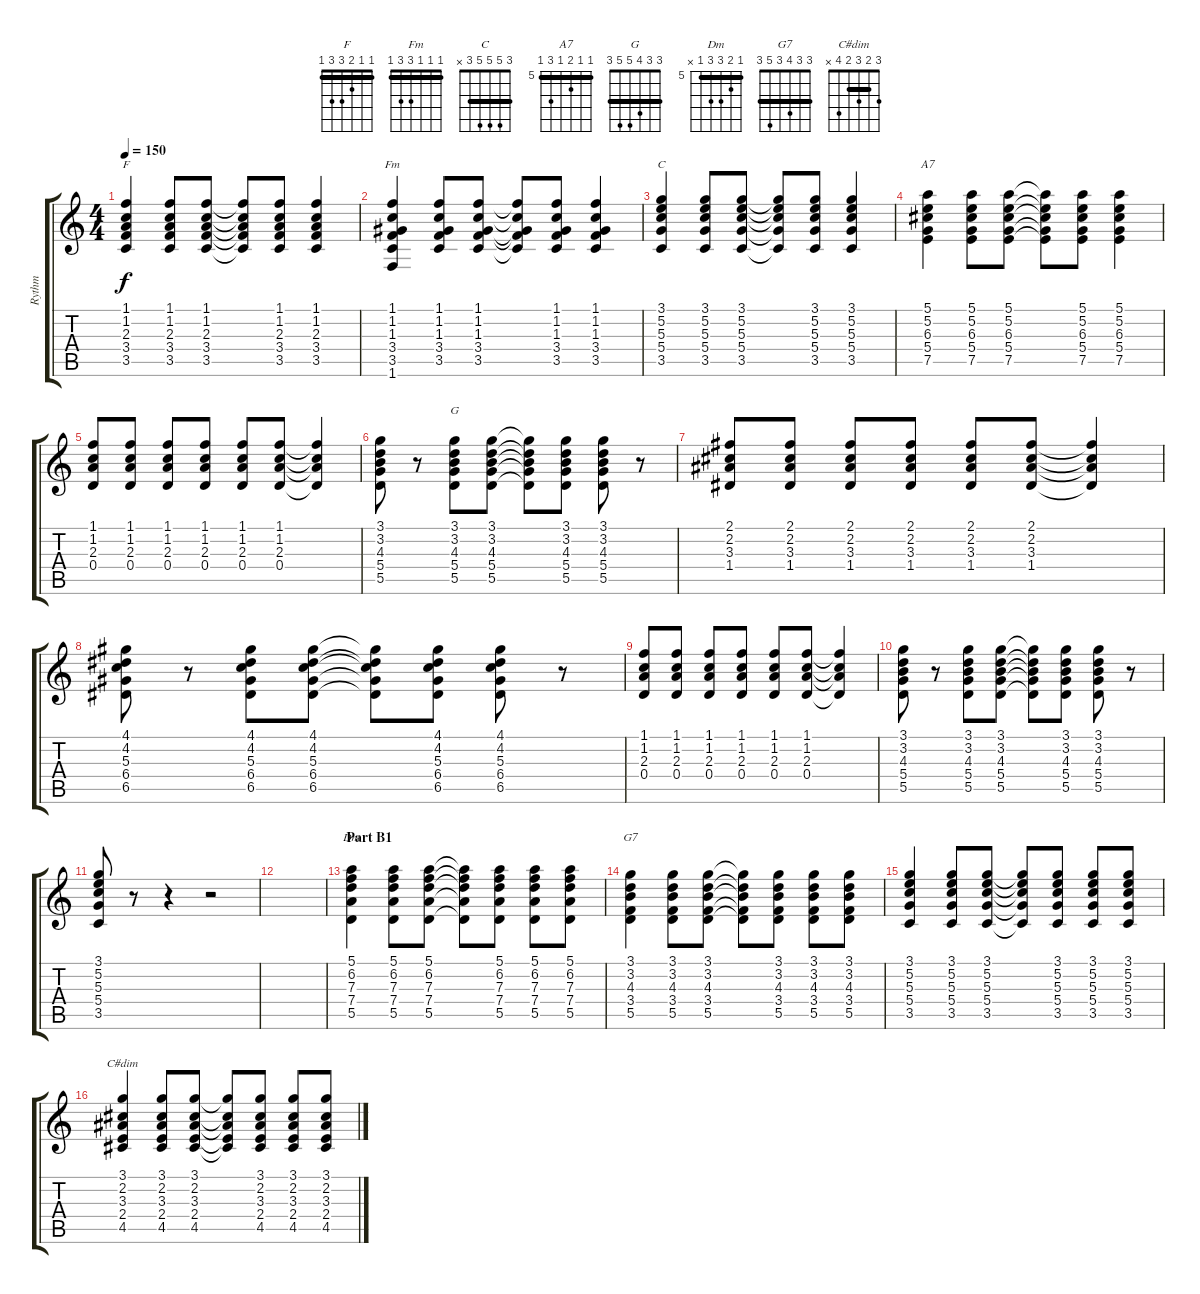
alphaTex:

\track ("Rythm" "Rythm") {instrument acousticguitarnylon}
\staff {score tabs}
\tuning (E4 B3 G3 D3 A2 E2) {hide}
\chord ("F" 1 1 2 3 3 1) {barre 1}
\chord ("Fm" 1 1 1 3 3 1) {barre 1}
\chord ("C" 3 5 5 5 3 x) {barre 3}
\chord ("A7" 5 5 6 5 7 5) {firstfret 5 barre 5}
\chord ("G" 3 3 4 5 5 3) {barre 3}
\chord ("Dm" 5 6 7 7 5 x) {firstfret 5 barre 5}
\chord ("G7" 3 3 4 3 5 3) {barre 3}
\chord ("C#dim" 3 2 3 2 4 x) {barre 2}
\ts (4 4)
\tempo 150
\clef g2
\ks c
(1.1 1.2 2.3 3.4 3.5).4{ch "F" dy f} (1.1 1.2 2.3 3.4 3.5).8 (1.1 1.2 2.3 3.4 3.5).8 (1.1{t} 1.2{t} 2.3{t} 3.4{t} 3.5{t}).8 (1.1 1.2 2.3 3.4 3.5).8 (1.1 1.2 2.3 3.4 3.5).4 |
(1.1 1.2 1.3 3.4 3.5 1.6).4{ch "Fm"} (1.1 1.2 1.3 3.4 3.5).8 (1.1 1.2 1.3 3.4 3.5).8 (1.1{t} 1.2{t} 1.3{t} 3.4{t} 3.5{t}).8 (1.1 1.2 1.3 3.4 3.5).8 (1.1 1.2 1.3 3.4 3.5).4 |
(3.1 5.2 5.3 5.4 3.5).4{ch "C"} (3.1 5.2 5.3 5.4 3.5).8 (3.1 5.2 5.3 5.4 3.5).8 (3.1{t} 5.2{t} 5.3{t} 5.4{t} 3.5{t}).8 (3.1 5.2 5.3 5.4 3.5).8 (3.1 5.2 5.3 5.4 3.5).4 |
(5.1 5.2 6.3 5.4 7.5).4{ch "A7"} (5.1 5.2 6.3 5.4 7.5).8 (5.1 5.2 6.3 5.4 7.5).8 (5.1{t} 5.2{t} 6.3{t} 5.4{t} 7.5{t}).8 (5.1 5.2 6.3 5.4 7.5).8 (5.1 5.2 6.3 5.4 7.5).4 |
(1.1 1.2 2.3 0.4).8 (1.1 1.2 2.3 0.4).8 (1.1 1.2 2.3 0.4).8 (1.1 1.2 2.3 0.4).8 (1.1 1.2 2.3 0.4).8 (1.1 1.2 2.3 0.4).8 (1.1{t} 1.2{t} 2.3{t} 0.4{t}).4 |
(3.1 3.2 4.3 5.4 5.5).8 r.8 (3.1 3.2 4.3 5.4 5.5).8{ch "G"} (3.1 3.2 4.3 5.4 5.5).8 (3.1{t} 3.2{t} 4.3{t} 5.4{t} 5.5{t}).8 (3.1 3.2 4.3 5.4 5.5).8 (3.1 3.2 4.3 5.4 5.5).8 r.8 |
(2.1 2.2 3.3 1.4).8 (2.1 2.2 3.3 1.4).8 (2.1 2.2 3.3 1.4).8 (2.1 2.2 3.3 1.4).8 (2.1 2.2 3.3 1.4).8 (2.1 2.2 3.3 1.4).8 (2.1{t} 2.2{t} 3.3{t} 1.4{t}).4 |
(4.1 4.2 5.3 6.4 6.5).8 r.8 (4.1 4.2 5.3 6.4 6.5).8 (4.1 4.2 5.3 6.4 6.5).8 (4.1{t} 4.2{t} 5.3{t} 6.4{t} 6.5{t}).8 (4.1 4.2 5.3 6.4 6.5).8 (4.1 4.2 5.3 6.4 6.5).8 r.8 |
(1.1 1.2 2.3 0.4).8 (1.1 1.2 2.3 0.4).8 (1.1 1.2 2.3 0.4).8 (1.1 1.2 2.3 0.4).8 (1.1 1.2 2.3 0.4).8 (1.1 1.2 2.3 0.4).8 (1.1{t} 1.2{t} 2.3{t} 0.4{t}).4 |
(3.1 3.2 4.3 5.4 5.5).8 r.8 (3.1 3.2 4.3 5.4 5.5).8 (3.1 3.2 4.3 5.4 5.5).8 (3.1{t} 3.2{t} 4.3{t} 5.4{t} 5.5{t}).8 (3.1 3.2 4.3 5.4 5.5).8 (3.1 3.2 4.3 5.4 5.5).8 r.8 |
(3.1 5.2 5.3 5.4 3.5).8 r.8 r.4 r.2 |
|
\section ("" "Part B1")
(5.1 6.2 7.3 7.4 5.5).4{ch "Dm"} (5.1 6.2 7.3 7.4 5.5).8 (5.1 6.2 7.3 7.4 5.5).8 (5.1{t} 6.2{t} 7.3{t} 7.4{t} 5.5{t}).8 (5.1 6.2 7.3 7.4 5.5).8 (5.1 6.2 7.3 7.4 5.5).8 (5.1 6.2 7.3 7.4 5.5).8 |
(3.1 3.2 4.3 3.4 5.5).4{ch "G7"} (3.1 3.2 4.3 3.4 5.5).8 (3.1 3.2 4.3 3.4 5.5).8 (3.1{t} 3.2{t} 4.3{t} 3.4{t} 5.5{t}).8 (3.1 3.2 4.3 3.4 5.5).8 (3.1 3.2 4.3 3.4 5.5).8 (3.1 3.2 4.3 3.4 5.5).8 |
(3.1 5.2 5.3 5.4 3.5).4 (3.1 5.2 5.3 5.4 3.5).8 (3.1 5.2 5.3 5.4 3.5).8 (3.1{t} 5.2{t} 5.3{t} 5.4{t} 3.5{t}).8 (3.1 5.2 5.3 5.4 3.5).8 (3.1 5.2 5.3 5.4 3.5).8 (3.1 5.2 5.3 5.4 3.5).8 |
(3.1 2.2 3.3 2.4 4.5).4{ch "C#dim"} (3.1 2.2 3.3 2.4 4.5).8 (3.1 2.2 3.3 2.4 4.5).8 (3.1{t} 2.2{t} 3.3{t} 2.4{t} 4.5{t}).8 (3.1 2.2 3.3 2.4 4.5).8 (3.1 2.2 3.3 2.4 4.5).8 (3.1 2.2 3.3 2.4 4.5).8
